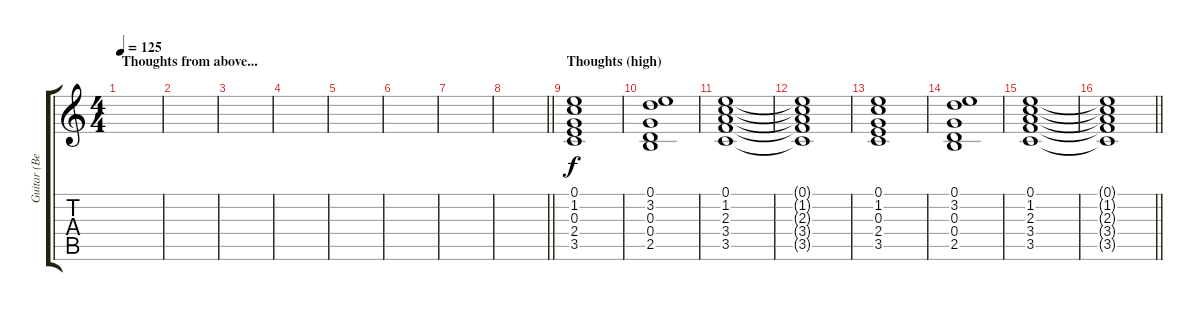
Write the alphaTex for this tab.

\track ("Guitar (Bernard Sumner)" "Guitar (Be") {instrument electricguitarclean}
\staff {score tabs}
\tuning (E4 B3 G3 D3 A2 E2) {hide}
\ts (4 4)
\section ("" "Thoughts from above...")
\tempo 125
\clef g2
\ks c
|
|
|
|
|
|
|
\barLineRight lightlight
|
\section ("" "Thoughts (high)")
(0.1 1.2 0.3 2.4 3.5).1 |
(0.1 3.2 0.3 0.4 2.5).1 |
(0.1 1.2 2.3 3.4 3.5).1 |
(0.1{t} 1.2{t} 2.3{t} 3.4{t} 3.5{t}).1 |
(0.1 1.2 0.3 2.4 3.5).1 |
(0.1 3.2 0.3 0.4 2.5).1 |
(0.1 1.2 2.3 3.4 3.5).1 |
\barLineRight lightlight
(0.1{t} 1.2{t} 2.3{t} 3.4{t} 3.5{t}).1
